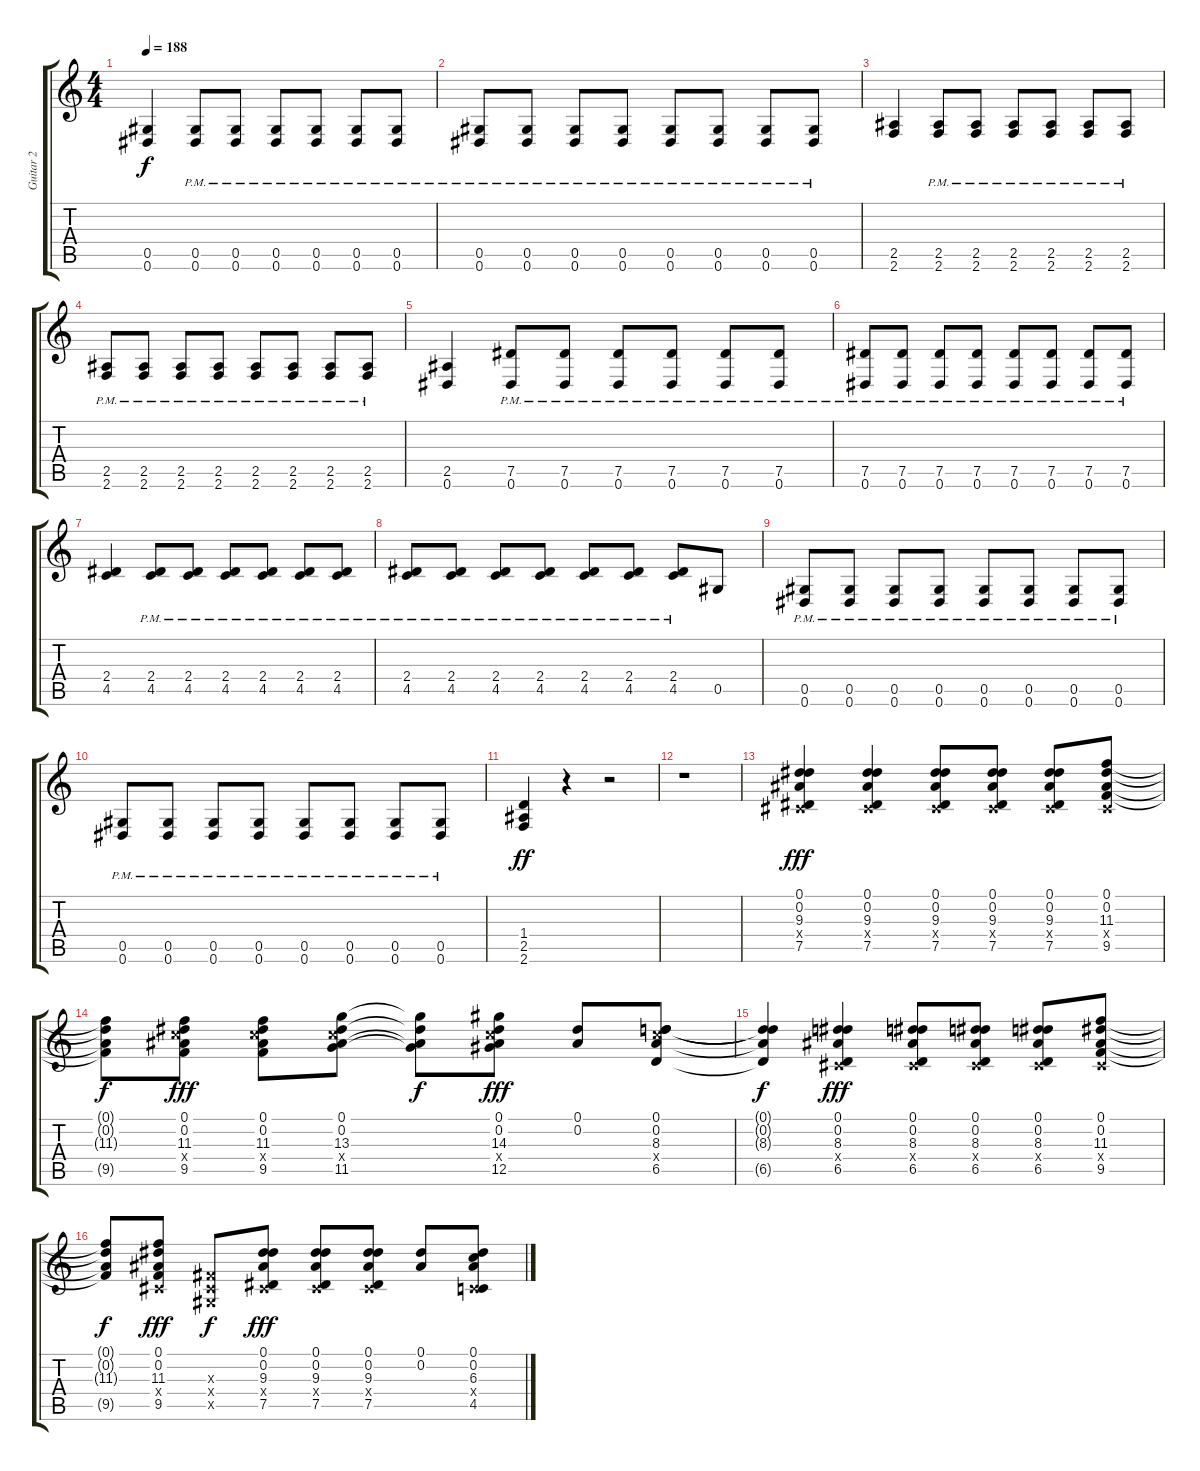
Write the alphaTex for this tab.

\track ("Guitar 2" "Guitar 2") {instrument distortionguitar}
\staff {score tabs}
\tuning (Eb4 Bb3 Gb3 Db3 Ab2 Eb2) {hide}
\ts (4 4)
\tempo 188
\clef g2
\ks c
(0.5 0.6).4{dy f} (0.5{pm} 0.6{pm}).8 (0.5{pm} 0.6{pm}).8 (0.5{pm} 0.6{pm}).8 (0.5{pm} 0.6{pm}).8 (0.5{pm} 0.6{pm}).8 (0.5{pm} 0.6{pm}).8 |
(0.5{pm} 0.6{pm}).8 (0.5{pm} 0.6{pm}).8 (0.5{pm} 0.6{pm}).8 (0.5{pm} 0.6{pm}).8 (0.5{pm} 0.6{pm}).8 (0.5{pm} 0.6{pm}).8 (0.5{pm} 0.6{pm}).8 (0.5{pm} 0.6{pm}).8 |
(2.5 2.6).4 (2.5{pm} 2.6{pm}).8 (2.5{pm} 2.6{pm}).8 (2.5{pm} 2.6{pm}).8 (2.5{pm} 2.6{pm}).8 (2.5{pm} 2.6{pm}).8 (2.5{pm} 2.6{pm}).8 |
(2.5{pm} 2.6{pm}).8 (2.5{pm} 2.6{pm}).8 (2.5{pm} 2.6{pm}).8 (2.5{pm} 2.6{pm}).8 (2.5{pm} 2.6{pm}).8 (2.5{pm} 2.6{pm}).8 (2.5{pm} 2.6{pm}).8 (2.5{pm} 2.6{pm}).8 |
(2.5 0.6).4 (7.5{pm} 0.6{pm}).8 (7.5{pm} 0.6{pm}).8 (7.5{pm} 0.6{pm}).8 (7.5{pm} 0.6{pm}).8 (7.5{pm} 0.6{pm}).8 (7.5{pm} 0.6{pm}).8 |
(7.5{pm} 0.6{pm}).8 (7.5{pm} 0.6{pm}).8 (7.5{pm} 0.6{pm}).8 (7.5{pm} 0.6{pm}).8 (7.5{pm} 0.6{pm}).8 (7.5{pm} 0.6{pm}).8 (7.5{pm} 0.6{pm}).8 (7.5{pm} 0.6{pm}).8 |
(2.4 4.5).4 (2.4{pm} 4.5{pm}).8 (2.4{pm} 4.5{pm}).8 (2.4{pm} 4.5{pm}).8 (2.4{pm} 4.5{pm}).8 (2.4{pm} 4.5{pm}).8 (2.4{pm} 4.5{pm}).8 |
(2.4{pm} 4.5{pm}).8 (2.4{pm} 4.5{pm}).8 (2.4{pm} 4.5{pm}).8 (2.4{pm} 4.5{pm}).8 (2.4{pm} 4.5{pm}).8 (2.4{pm} 4.5{pm}).8 (2.4{pm} 4.5{pm}).8 0.5.8 |
(0.5{pm} 0.6{pm}).8 (0.5{pm} 0.6{pm}).8 (0.5{pm} 0.6{pm}).8 (0.5{pm} 0.6{pm}).8 (0.5{pm} 0.6{pm}).8 (0.5{pm} 0.6{pm}).8 (0.5{pm} 0.6{pm}).8 (0.5{pm} 0.6{pm}).8 |
(0.5{pm} 0.6{pm}).8 (0.5{pm} 0.6{pm}).8 (0.5{pm} 0.6{pm}).8 (0.5{pm} 0.6{pm}).8 (0.5{pm} 0.6{pm}).8 (0.5{pm} 0.6{pm}).8 (0.5{pm} 0.6{pm}).8 (0.5{pm} 0.6{pm}).8 |
(1.4 2.5 2.6).4{dy ff} r.4 r.2 |
r.1 |
(0.1 0.2 9.3 0.4{x} 7.5).4{dy fff} (0.1 0.2 9.3 0.4{x} 7.5).4 (0.1 0.2 9.3 0.4{x} 7.5).8 (0.1 0.2 9.3 0.4{x} 7.5).8 (0.1 0.2 9.3 0.4{x} 7.5).8 (0.1 0.2 11.3 0.4{x} 9.5).8 |
(0.1{t} 0.2{t} 11.3{t} 9.5{t}).8{dy f} (0.1 0.2 11.3 11.4{x} 9.5).8{dy fff} (0.1 0.2 11.3 11.4{x} 9.5).8 (0.1 0.2 13.3 11.4{x} 11.5).8 (0.1{t} 0.2{t} 13.3{t} 11.5{t}).8{dy f} (0.1 0.2 14.3 11.4{x} 12.5).8{dy fff} (0.1 0.2).8 (0.1 0.2 8.3 11.4{x} 6.5).8 |
(0.1{t} 0.2{t} 8.3{t} 6.5{t}).4{dy f} (0.1 0.2 8.3 0.4{x} 6.5).4{dy fff} (0.1 0.2 8.3 0.4{x} 6.5).8 (0.1 0.2 8.3 0.4{x} 6.5).8 (0.1 0.2 8.3 0.4{x} 6.5).8 (0.1 0.2 11.3 0.4{x} 9.5).8 |
(0.1{t} 0.2{t} 11.3{t} 9.5{t}).8{dy f} (0.1 0.2 11.3 0.4{x} 9.5).8{dy fff} (0.3{x} 0.4{x} 0.5{x}).8{dy f} (0.1 0.2 9.3 0.4{x} 7.5).8{dy fff} (0.1 0.2 9.3 0.4{x} 7.5).8 (0.1 0.2 9.3 0.4{x} 7.5).8 (0.1 0.2).8 (0.1 0.2 6.3 0.4{x} 4.5).8
